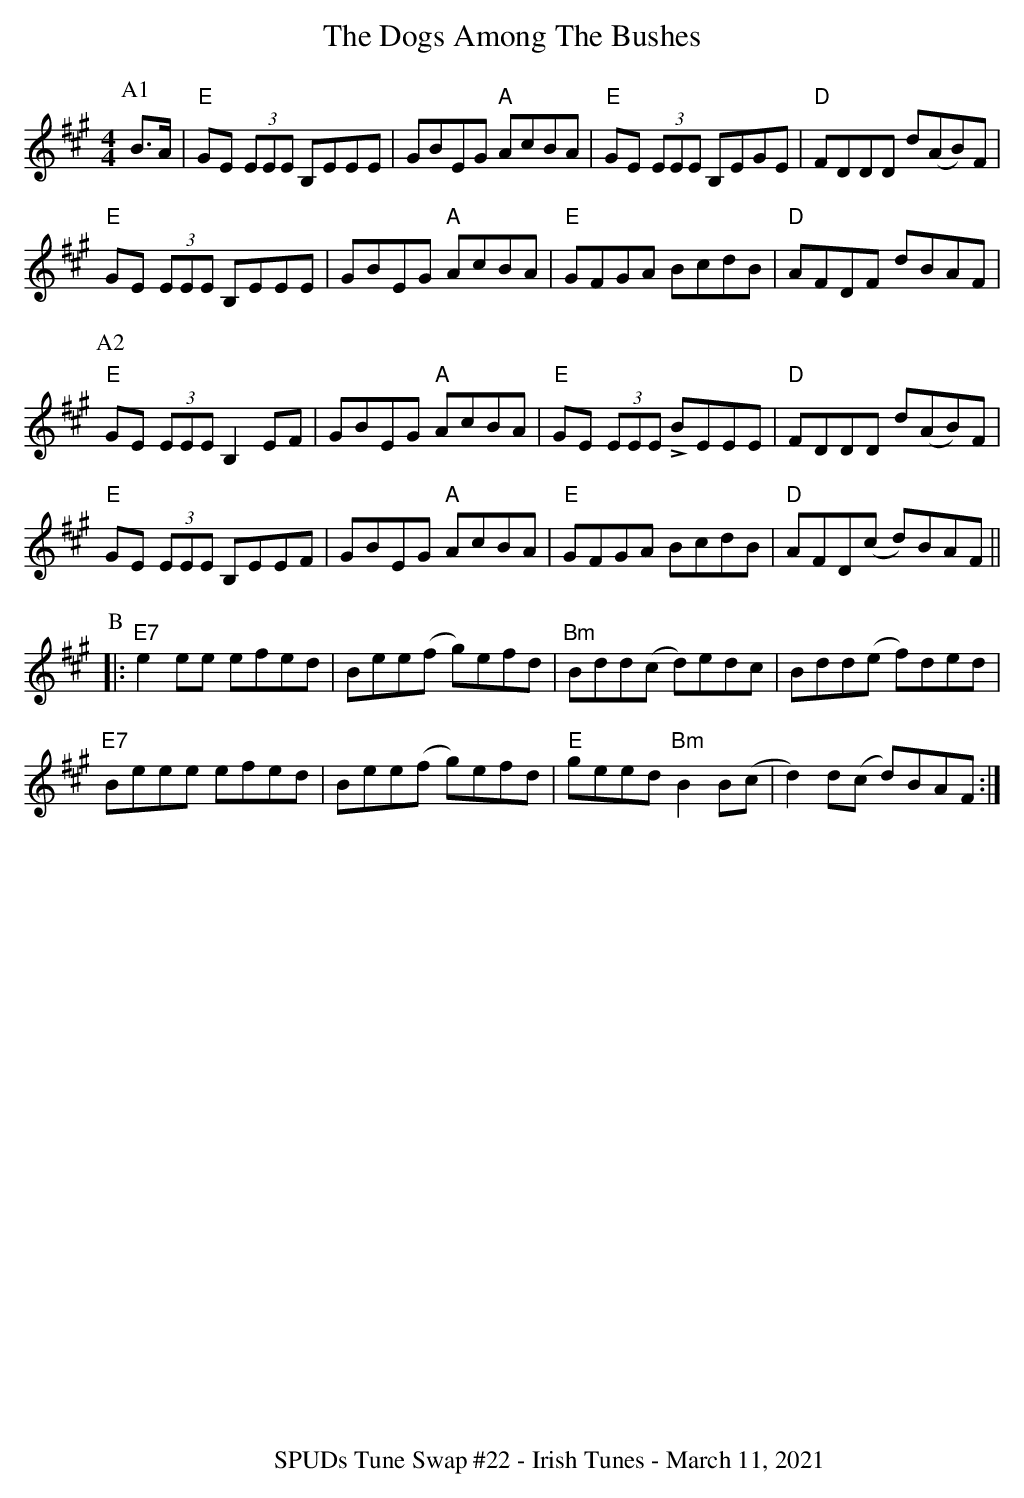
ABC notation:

X:1
T:Dogs Among The Bushes, The
M:4/4
L:1/8
K:Emix
P:A1
B>A|"E"GE (3EEE B,EEE|GBEG "A"AcBA|"E"GE (3EEE B,EGE|"D"FDDD d(AB)F|
"E"GE (3EEE B,EEE|GBEG "A"AcBA|"E"GFGA BcdB|"D"AFDF dBAF|
P:A2
"E"GE (3EEE B,2EF|GBEG "A"AcBA|"E"GE (3EEE LBEEE|"D"FDDD d(AB)F|
"E"GE (3EEE B,EEF|GBEG "A"AcBA|"E"GFGA BcdB|"D"AFD(c d)BAF||
P:B
|:"E7"e2ee efed|Bee(f g)efd|"Bm"Bdd(c d)edc|Bdd(e f)ded|
"E7"Beee efed|Bee(f g)efd|"E"geed "Bm"B2B(c|d2)d(c d)BAF:|
